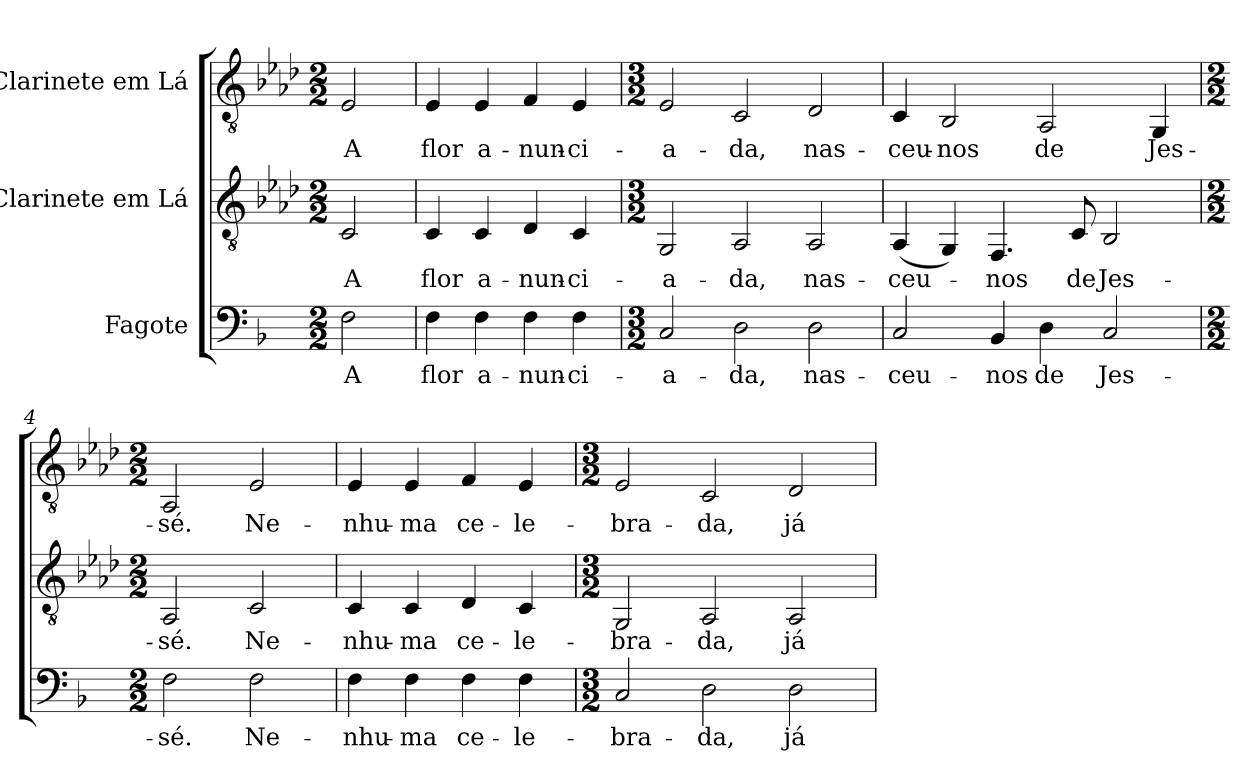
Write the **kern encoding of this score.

**kern	**text	**kern	**text	**kern	**text
*part3	*part3	*part2	*part2	*part1	*part1
*staff3	*staff3	*staff2	*staff2	*staff1	*staff1
*I"Fagote	*	*I"Clarinete em Lá	*	*I"Clarinete em Lá	*
!!LO:PB:g=z
*clefF4	*	*clefGv2	*	*clefGv2	*
*	*	*ITrd2c3	*	*ITrd2c3	*
*k[b-]	*	*k[b-]	*	*k[b-]	*
*F:	*	*F:	*	*F:	*
*M2/2	*	*M2/2	*	*M2/2	*
*MM100	*	*MM100	*	*MM100	*
=	=	=	=	=	=
!	!LO:LY:b:color=#000000	!	!	!	!
!	!	!	!LO:LY:b:color=#000000	!	!
!	!	!	!	!	!LO:LY:b:color=#000000
2Fi\	A	2AAi/	A	2Ci/	A
=1	=1	=1	=1	=1	=1
!	!LO:LY:b:color=#000000	!	!	!	!
!	!	!	!LO:LY:b:color=#000000	!	!
!	!	!	!	!	!LO:LY:b:color=#000000
4Fi\	flor	4AAi/	flor	4Ci/	flor
!	!LO:LY:b:color=#000000	!	!	!	!
!	!	!	!LO:LY:b:color=#000000	!	!
!	!	!	!	!	!LO:LY:b:color=#000000
4Fi\	a-	4AAi/	a-	4Ci/	a-
!	!LO:LY:b:color=#000000	!	!	!	!
!	!	!	!LO:LY:b:color=#000000	!	!
!	!	!	!	!	!LO:LY:b:color=#000000
4Fi\	-nun-	4BB-i/	-nun-	4Di/	-nun-
!	!LO:LY:b:color=#000000	!	!	!	!
!	!	!	!LO:LY:b:color=#000000	!	!
!	!	!	!	!	!LO:LY:b:color=#000000
4Fi\	-ci-	4AAi/	-ci-	4Ci/	-ci-
=2	=2	=2	=2	=2	=2
*M3/2	*	*M3/2	*	*M3/2	*
!	!LO:LY:b:color=#000000	!	!	!	!
!	!	!	!LO:LY:b:color=#000000	!	!
!	!	!	!	!	!LO:LY:b:color=#000000
2Ci/	-a-	2EEi/	-a-	2Ci/	-a-
!	!LO:LY:b:color=#000000	!	!	!	!
!	!	!	!LO:LY:b:color=#000000	!	!
!	!	!	!	!	!LO:LY:b:color=#000000
2Di\	-da,	2FFi/	-da,	2AAi/	-da,
!	!LO:LY:b:color=#000000	!	!	!	!
!	!	!	!LO:LY:b:color=#000000	!	!
!	!	!	!	!	!LO:LY:b:color=#000000
2Di\	nas-	2FFi/	nas-	2BB-i/	nas-
=3	=3	=3	=3	=3	=3
!	!LO:LY:b:color=#000000	!	!	!	!
!	!	!	!LO:LY:b:color=#000000	!	!
!	!	!	!	!	!LO:LY:b:color=#000000
2Ci/	-ceu-	(4FFi/	-ceu-	4AAi/	-ceu-
!	!	!	!	!	!LO:LY:b:color=#000000
.	.	4EEi/)	.	2GGi/	-nos
!	!LO:LY:b:color=#000000	!	!	!	!
!	!	!	!LO:LY:b:color=#000000	!	!
4BB-i/	-nos	4.DDi/	-nos	.	.
!	!LO:LY:b:color=#000000	!	!	!	!
!	!	!	!	!	!LO:LY:b:color=#000000
4Di\	de	.	.	2FFi/	de
!	!	!	!LO:LY:b:color=#000000	!	!
.	.	8AAi/	de	.	.
!	!LO:LY:b:color=#000000	!	!	!	!
!	!	!	!LO:LY:b:color=#000000	!	!
2Ci/	Jes-	2GGi/	Jes-	.	.
!	!	!	!	!	!LO:LY:b:color=#000000
.	.	.	.	4EEi/	Jes-
=4	=4	=4	=4	=4	=4
*M2/2	*	*M2/2	*	*M2/2	*
!	!LO:LY:b:color=#000000	!	!	!	!
!	!	!	!LO:LY:b:color=#000000	!	!
!	!	!	!	!	!LO:LY:b:color=#000000
2Fi\	-sé.	2FFi/	-sé.	2FFi/	-sé.
!	!LO:LY:b:color=#000000	!	!	!	!
!	!	!	!LO:LY:b:color=#000000	!	!
!	!	!	!	!	!LO:LY:b:color=#000000
2Fi\	Ne-	2AAi/	Ne-	2Ci/	Ne-
=5	=5	=5	=5	=5	=5
!	!LO:LY:b:color=#000000	!	!	!	!
!	!	!	!LO:LY:b:color=#000000	!	!
!	!	!	!	!	!LO:LY:b:color=#000000
4Fi\	-nhu-	4AAi/	-nhu-	4Ci/	-nhu-
!	!LO:LY:b:color=#000000	!	!	!	!
!	!	!	!LO:LY:b:color=#000000	!	!
!	!	!	!	!	!LO:LY:b:color=#000000
4Fi\	-ma	4AAi/	-ma	4Ci/	-ma
!	!LO:LY:b:color=#000000	!	!	!	!
!	!	!	!LO:LY:b:color=#000000	!	!
!	!	!	!	!	!LO:LY:b:color=#000000
4Fi\	ce-	4BB-i/	ce-	4Di/	ce-
!	!LO:LY:b:color=#000000	!	!	!	!
!	!	!	!LO:LY:b:color=#000000	!	!
!	!	!	!	!	!LO:LY:b:color=#000000
4Fi\	-le-	4AAi/	-le-	4Ci/	-le-
!!LO:LB:g=z
=6	=6	=6	=6	=6	=6
*M3/2	*	*M3/2	*	*M3/2	*
!	!LO:LY:b:color=#000000	!	!	!	!
!	!	!	!LO:LY:b:color=#000000	!	!
!	!	!	!	!	!LO:LY:b:color=#000000
2Ci/	-bra-	2EEi/	-bra-	2Ci/	-bra-
!	!LO:LY:b:color=#000000	!	!	!	!
!	!	!	!LO:LY:b:color=#000000	!	!
!	!	!	!	!	!LO:LY:b:color=#000000
2Di\	-da,	2FFi/	-da,	2AAi/	-da,
!	!LO:LY:b:color=#000000	!	!	!	!
!	!	!	!LO:LY:b:color=#000000	!	!
!	!	!	!	!	!LO:LY:b:color=#000000
2Di\	já	2FFi/	já	2BB-i/	já
=	=	=	=	=	=
*-	*-	*-	*-	*-	*-
